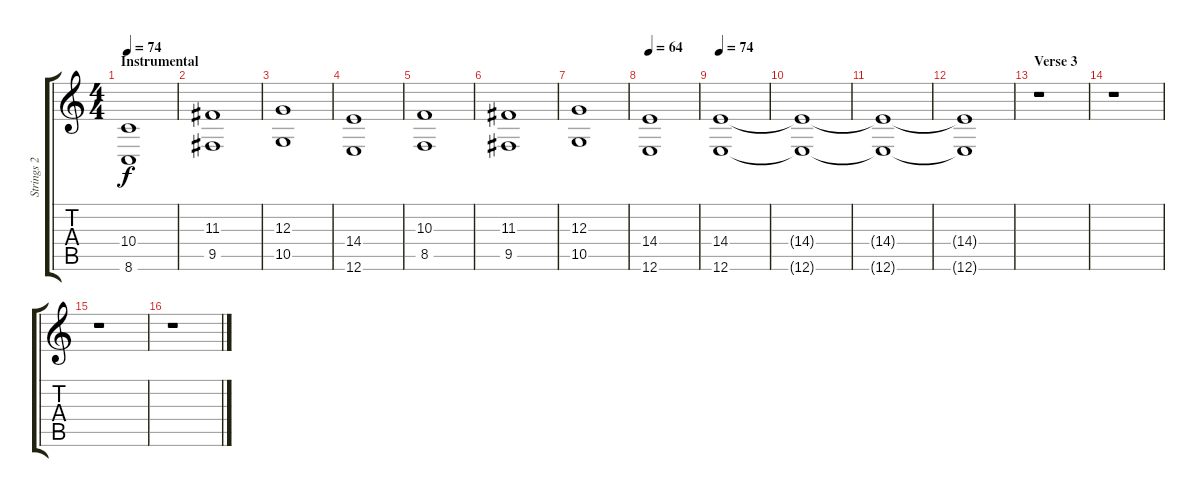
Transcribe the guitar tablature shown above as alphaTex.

\track ("Strings 2" "Strings 2") {instrument stringensemble1}
\staff {score tabs}
\tuning (E4 B3 G3 D3 A2 E2) {hide}
\ts (4 4)
\section ("" "Instrumental")
\tempo 74
\clef g2
\ks c
(10.4 8.6).1{dy f} |
(11.3 9.5).1 |
(12.3 10.5).1 |
(14.4 12.6).1 |
(10.3 8.5).1 |
(11.3 9.5).1 |
(12.3 10.5).1 |
\tempo 64
(14.4 12.6).1 |
\tempo 74
(14.4 12.6).1{volume 0} |
(14.4{t} 12.6{t}).1 |
(14.4{t} 12.6{t}).1 |
(14.4{t} 12.6{t}).1 |
\section ("" "Verse 3")
r.1{volume 13} |
r.1 |
r.1 |
r.1
